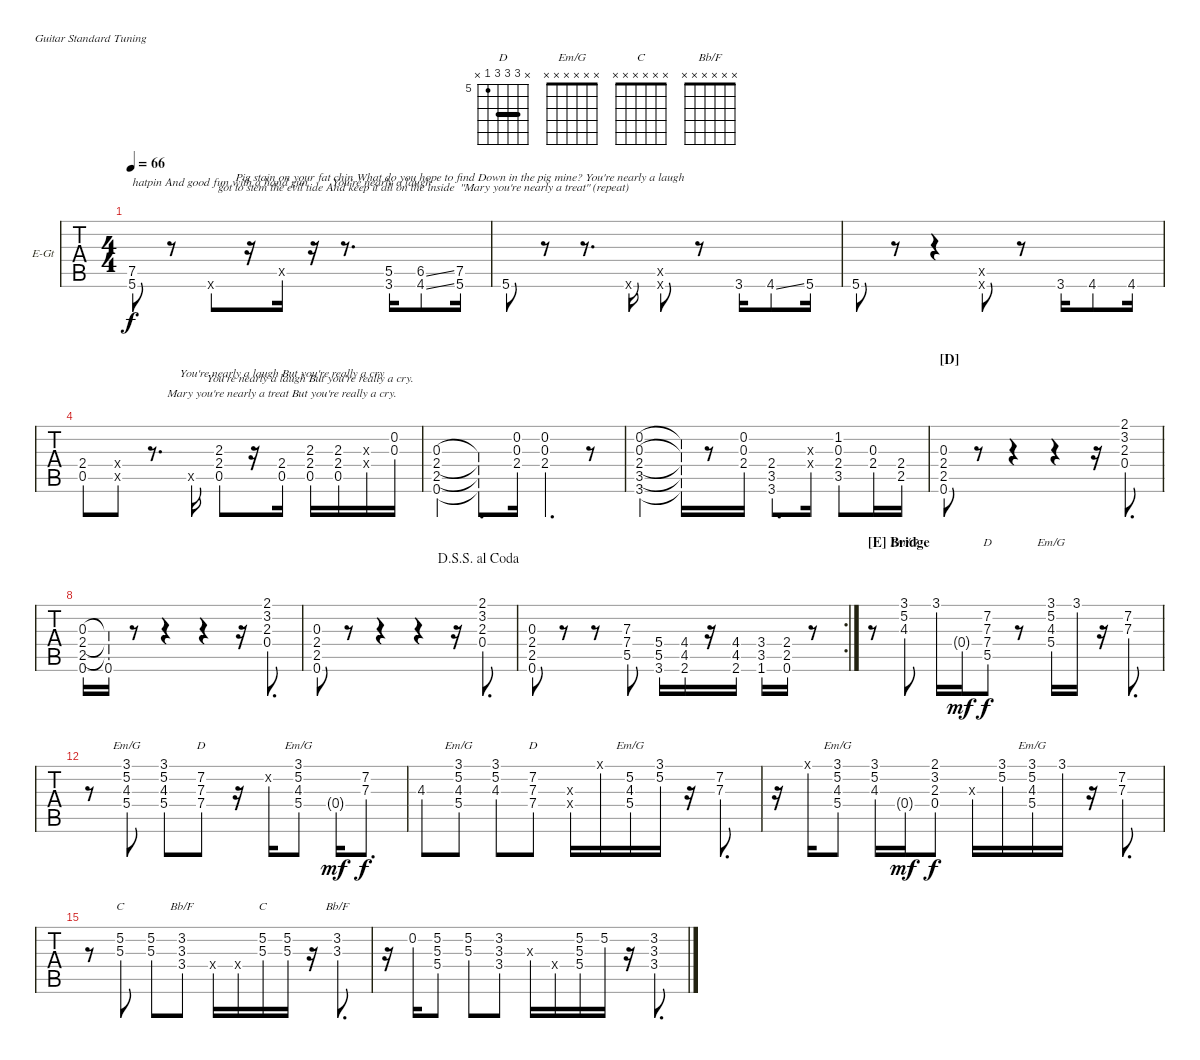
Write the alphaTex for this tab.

\bracketExtendMode nobrackets
\firstSystemTrackNameOrientation horizontal
\otherSystemsTrackNameOrientation horizontal
\defaultBarNumberDisplay FirstOfSystem
\track ("Lead" "E-Gt") {instrument overdrivenguitar}
\staff {tabs}
\tuning (E4 B3 G3 D3 A2 E2)
\chord ("D" x x x x x x)
\chord ("Em/G" 3 5 4 5 x x) {showfingering false}
\chord ("D" x 7 7 7 5 x) {firstfret 5 showfingering false barre (7 7)}
\chord ("Em/G" x x x x x x)
\chord ("C" 3 5 5 5 3 x) {showfingering false barre 3}
\chord ("Bb/F" 1 3 3 3 x x) {showfingering false}
\chord ("C" x x x x x x)
\chord ("Bb/F" x x x x x x)
\ts (4 4)
\tempo 66
\clef g2
\ks c
(7.5 5.6).8{lyrics (0 "") lyrics (1 "") lyrics (2 "") lyrics (3 "") lyrics (4 "") dy f} r.8 5.6{x}.8{lyrics (0 "") lyrics (1 "") lyrics (2 "") lyrics (3 "") lyrics (4 "")} r.16 7.5{x}.16{lyrics (0 "") lyrics (1 "hatpin And good fun with a hand gun        You're nearly a laugh      ") lyrics (2 "") lyrics (3 "") lyrics (4 "")} r.16{lyrics (0 "") lyrics (1 "") lyrics (2 "") lyrics (3 "") lyrics (4 "")} r.8{d} (5.5 3.6).16{lyrics (0 "") lyrics (1 "") lyrics (2 "") lyrics (3 "") lyrics (4 "")} (6.5{ss} 4.6{ss}).8{lyrics (0 "") lyrics (1 "") lyrics (2 "  got to stem the evil tide And keep it all on the inside  \"Mary you're nearly a treat\" (repeat)") lyrics (3 "") lyrics (4 "")} (7.5 5.6).16{lyrics (0 "Pig stain on your fat chin What do you hope to find Down in the pig mine? You're nearly a laugh") lyrics (1 "") lyrics (2 "") lyrics (3 "") lyrics (4 "")} |
5.6.8{lyrics (0 "") lyrics (1 "") lyrics (2 "") lyrics (3 "") lyrics (4 "")} r.8 r.8{d} 5.6{x}.16{lyrics (0 "") lyrics (1 "") lyrics (2 "") lyrics (3 "") lyrics (4 "")} (7.5{x} 5.6{x}).8{lyrics (0 "") lyrics (1 "") lyrics (2 "") lyrics (3 "") lyrics (4 "")} r.8 3.6.16{lyrics (0 "") lyrics (1 "") lyrics (2 "") lyrics (3 "") lyrics (4 "")} 4.6{ss}.8{lyrics (0 "") lyrics (1 "") lyrics (2 "") lyrics (3 "") lyrics (4 "")} 5.6.16{lyrics (0 "") lyrics (1 "") lyrics (2 "") lyrics (3 "") lyrics (4 "")} |
5.6.8{lyrics (0 "") lyrics (1 "") lyrics (2 "") lyrics (3 "") lyrics (4 "")} r.8 r.4 (5.6{x} 7.5{x}).8{lyrics (0 "") lyrics (1 "") lyrics (2 "") lyrics (3 "") lyrics (4 "")} r.8 3.6.16{lyrics (0 "") lyrics (1 "") lyrics (2 "") lyrics (3 "") lyrics (4 "")} 4.6.8{lyrics (0 "") lyrics (1 "") lyrics (2 "") lyrics (3 "") lyrics (4 "")} 4.6.16{lyrics (0 "") lyrics (1 "") lyrics (2 "") lyrics (3 "") lyrics (4 "")} |
(2.4 0.5).8{lyrics (0 "") lyrics (1 "") lyrics (2 "") lyrics (3 "") lyrics (4 "")} (0.5{x} 2.4{x}).8{lyrics (0 "") lyrics (1 "") lyrics (2 "") lyrics (3 "") lyrics (4 "")} r.8{d} 0.5{x}.16{lyrics (0 "") lyrics (1 "") lyrics (2 "") lyrics (3 "") lyrics (4 "")} (2.3 2.4 0.5).8{lyrics (0 "") lyrics (1 "") lyrics (2 "") lyrics (3 "") lyrics (4 "")} r.16 (2.4 0.5).16{lyrics (0 "You're nearly a laugh But you're really a cry") lyrics (1 "") lyrics (2 "Mary you're nearly a treat But you're really a cry.") lyrics (3 "") lyrics (4 "")} (2.3 2.4 0.5).16{lyrics (0 "") lyrics (1 "You're nearly a laugh But you're really a cry.") lyrics (2 "") lyrics (3 "") lyrics (4 "")} (2.3 2.4 0.5).16{lyrics (0 "") lyrics (1 "") lyrics (2 "") lyrics (3 "") lyrics (4 "")} (2.3{x} 2.4{x}).16{lyrics (0 "") lyrics (1 "") lyrics (2 "") lyrics (3 "") lyrics (4 "")} (0.2 0.3).16{lyrics (0 "") lyrics (1 "") lyrics (2 "") lyrics (3 "") lyrics (4 "")} |
(0.3 2.4 2.5 0.6).4{lyrics (0 "") lyrics (1 "") lyrics (2 "") lyrics (3 "") lyrics (4 "")} (0.3{t} 2.4{t} 2.5{t} 0.6{t}).8{d lyrics (0 "") lyrics (1 "") lyrics (2 "") lyrics (3 "") lyrics (4 "")} (0.2 0.3 2.4).16{lyrics (0 "") lyrics (1 "") lyrics (2 "") lyrics (3 "") lyrics (4 "")} (0.2 0.3 2.4).4{d lyrics (0 "") lyrics (1 "") lyrics (2 "") lyrics (3 "") lyrics (4 "")} r.8 |
(0.2 0.3 2.4 3.5 3.6).4{lyrics (0 "") lyrics (1 "") lyrics (2 "") lyrics (3 "") lyrics (4 "")} (0.2{t} 0.3{t} 2.4{t} 3.5{t} 3.6{t}).16{lyrics (0 "") lyrics (1 "") lyrics (2 "") lyrics (3 "") lyrics (4 "")} r.8 (0.2 0.3 2.4).16 (2.4 3.5 3.6).8{d} (0.3{x} 2.4{x}).16 (1.2 0.3 2.4 3.5).8 (0.3 2.4).16 (2.4 2.5).16 |
\section ("D" "")
(0.3 2.4 2.5 0.6).8{lyrics (0 "") lyrics (1 "") lyrics (2 "") lyrics (3 "") lyrics (4 "")} r.8 r.4 r.4 r.16 (2.1 3.2 2.3 0.4).8{d lyrics (0 "") lyrics (1 "") lyrics (2 "") lyrics (3 "") lyrics (4 "")} |
(0.3 2.4 2.5 0.6).16{lyrics (0 "") lyrics (1 "") lyrics (2 "") lyrics (3 "") lyrics (4 "")} (0.3{t} 2.4{t} 2.5{t} 0.6).16{lyrics (0 "") lyrics (1 "") lyrics (2 "") lyrics (3 "") lyrics (4 "")} r.8 r.4 r.4 r.16 (2.1 3.2 2.3 0.4).8{d lyrics (0 "") lyrics (1 "") lyrics (2 "") lyrics (3 "") lyrics (4 "")} |
\jump dalsegnosegnoalcoda
(0.3 2.4 2.5 0.6).8{lyrics (0 "") lyrics (1 "") lyrics (2 "") lyrics (3 "") lyrics (4 "")} r.8 r.4 r.4 r.16 (2.1 3.2 2.3 0.4).8{d} |
\rc 2
(0.3 2.4 2.5 0.6).8 r.8 r.8 (7.3 7.4 5.5).8 (5.4 5.5 3.6).16 (4.4 4.5 2.6).16 r.16 (4.4 4.5 2.6).16 (3.4 3.5 1.6).16 (0.6 2.5 2.4).16 r.8 |
\section ("E" "Bridge")
r.8 (3.1 5.2 4.3).8{ch "Em/G"} 3.1.16 0.4{g}.16{dy mf} (7.2 7.3 7.4 5.5).8{ch "D" dy f} r.8 (5.2 4.3 3.1 5.4).16{ch "Em/G"} 3.1.16 r.16 (7.2 7.3).8{d} |
r.8 (3.1 5.2 4.3 5.4).8{ch "Em/G"} (3.1 5.2 4.3 5.4).8 (7.2 7.3 7.4).8{ch "D"} r.16 0.2{x}.16 (3.1 5.2 4.3 5.4).8{ch "Em/G"} 0.4{g}.16{dy mf} (7.2 7.3).8{d dy f} |
4.3.8 (3.1 5.2 4.3 5.4).8{ch "Em/G"} (3.1 5.2 4.3).8 (7.2 7.3 7.4).8{ch "D"} (7.3{x} 7.4{x}).16 0.1{x}.16 (5.2 4.3 5.4).16{ch "Em/G"} (3.1 5.2).16 r.16 (7.2 7.3).8{d} |
r.16 0.1{x}.16 (3.1 5.2 4.3 5.4).8{ch "Em/G"} (3.1 5.2 4.3).16 0.4{g}.16{dy mf} (2.1 3.2 2.3 0.4).8{dy f} 0.3{x}.16 (3.1 5.2).16 (3.1 5.2 4.3 5.4).16{ch "Em/G"} 3.1.16 r.16 (7.2 7.3).8{d} |
r.8 (5.2 5.3).8{ch "C"} (5.2 5.3).8 (3.2 3.3 3.4).8{ch "Bb/F"} 0.4{x}.16 0.4{x}.16 (5.2 5.3).16{ch "C"} (5.2 5.3).16 r.16 (3.2 3.3).8{d ch "Bb/F"} |
r.16 0.2.16 (5.2 5.3 5.4).8 (5.2 5.3).8 (3.2 3.3 3.4).8 0.3{x}.16 0.4{x}.16 (5.2 5.3 5.4).16 5.2.16 r.16 (3.2 3.3 3.4).8{d}
